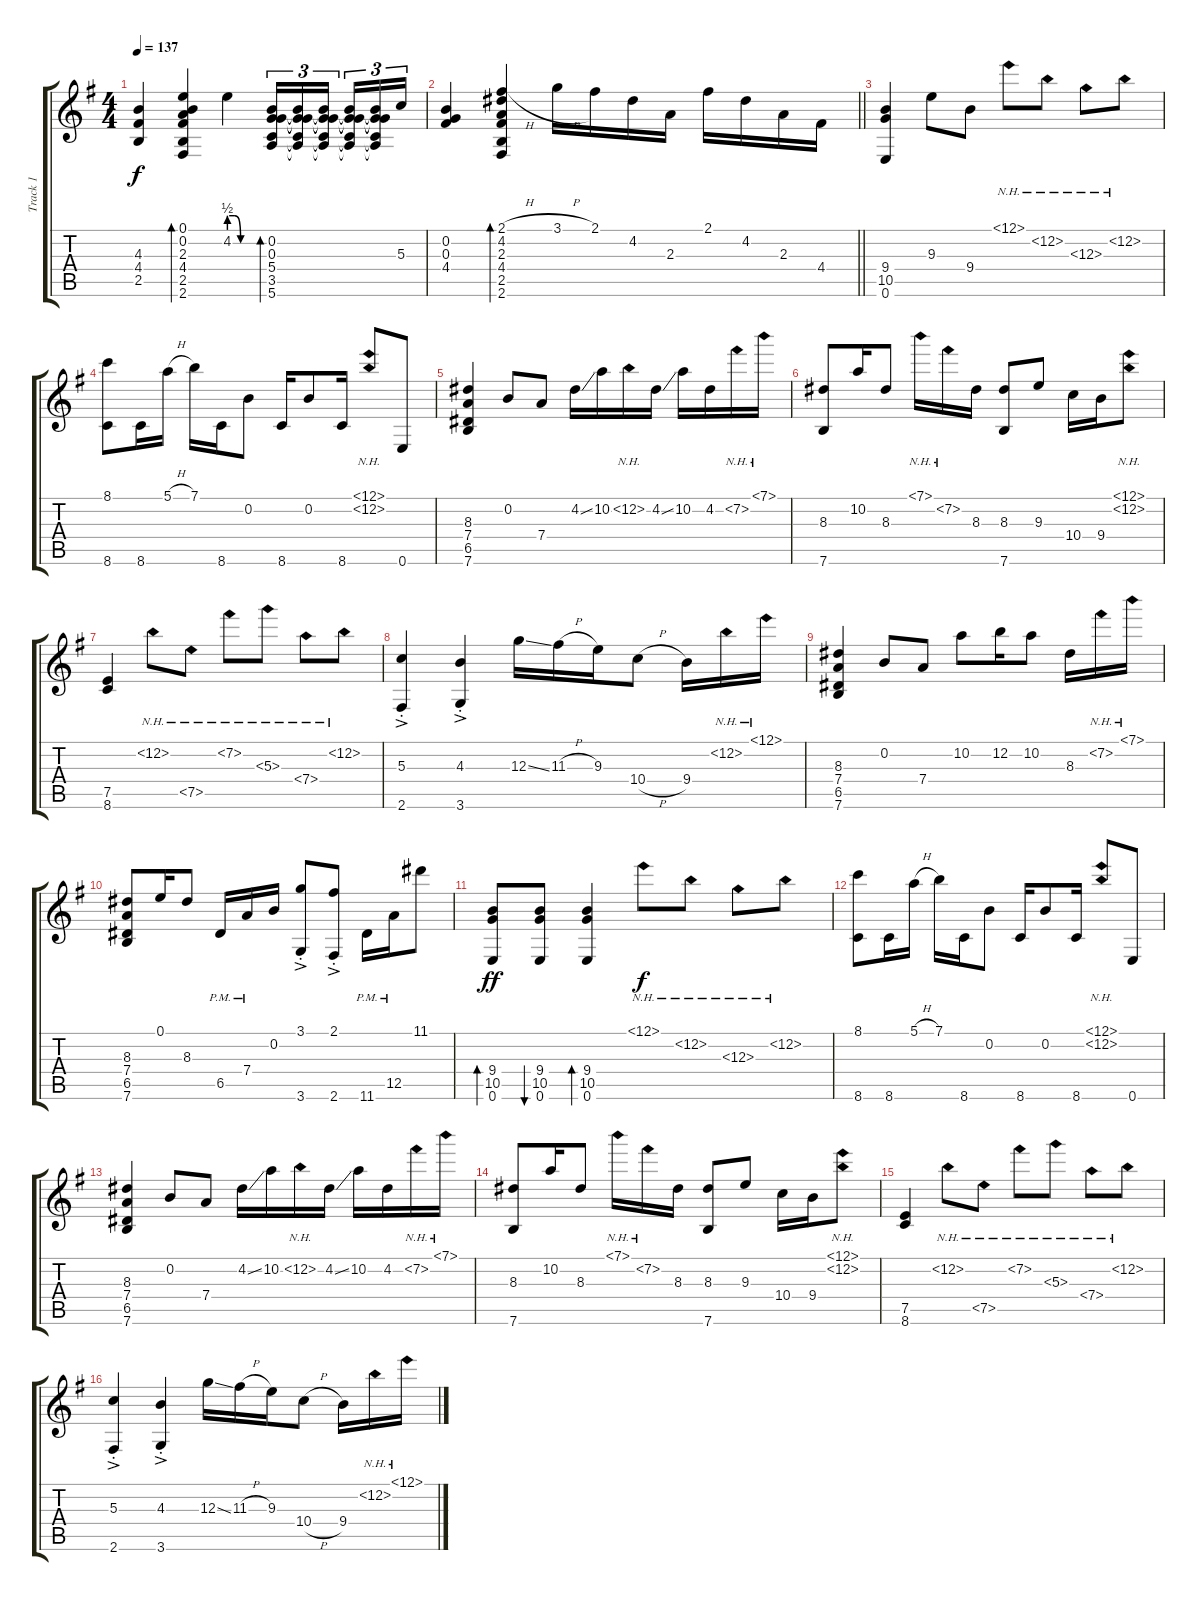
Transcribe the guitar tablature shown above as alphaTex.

\track ("Track 1" "Track 1") {instrument acousticguitarnylon}
\staff {score tabs}
\tuning (E4 B3 G3 D3 A2 E2) {hide}
\ts (4 4)
\tempo 137
\clef g2
\ks eminor
(4.3 4.4 2.5).4{dy f} (0.1 0.2 2.3 4.4 2.5 2.6).4{bd 480} 4.2{be (custom 0 2 15 2 30 0 60 0)}.4 (0.2 0.3 5.4 3.5 5.6).16{tu (3 2) bd 60} (0.2{t} 0.3{t} 5.4{t} 3.5{t} 5.6{t}).16{tu (3 2)} (0.2{t} 0.3{t} 5.4{t} 3.5{t} 5.6{t}).16{tu (3 2)} (0.2{t} 0.3{t} 5.4{t} 3.5{t} 5.6{t}).16{tu (3 2)} (0.2{t} 0.3{t} 5.4{t} 3.5{t} 5.6{t}).16{tu (3 2)} 5.3.16{tu (3 2)} |
\barLineRight lightlight
(0.2 0.3 4.4).4 (2.1{h} 4.2 2.3 4.4 2.5 2.6).4{bd 240} 3.1{h}.16 2.1.16 4.2.16 2.3.16 2.1.16 4.2.16 2.3.16 4.4.16 |
(9.4 10.5 0.6).4 9.3.8 9.4.8 12.1{nh}.8 12.2{nh}.8 12.3{nh}.8 12.2{nh}.8 |
(8.1 8.6).8 8.6.16 5.1{h}.16 7.1.16 8.6.16 0.2.8 8.6.16 0.2.8 8.6.16 (12.1{nh} 12.2{nh}).8 0.6.8 |
(8.3 7.4 6.5 7.6).4 0.2.8 7.4.8 4.2{ss}.16 10.2.16 12.2{nh}.16 4.2{ss}.16 10.2.16 4.2.16 7.2{nh}.16 7.1{nh}.16 |
(8.3 7.6).8 10.2.16 8.3.8 7.1{nh}.16 7.2{nh}.16 8.3.16 (8.3 7.6).8 9.3.8 10.4.16 9.4.16 (12.1{nh} 12.2{nh}).8 |
(7.5 8.6).4 12.2{nh}.8 7.5{nh}.8 7.2{nh}.8 5.3{nh}.8 7.4{nh}.8 12.2{nh}.8 |
(5.3{ac st} 2.6{ac st}).4 (4.3{ac st} 3.6{ac st}).4 12.3{ss}.16 11.3{h}.16 9.3.16 10.4{h}.8 9.4.16 12.2{nh}.16 12.1{nh}.16 |
(8.3 7.4 6.5 7.6).4 0.2.8 7.4.8 10.2.8 12.2.16 10.2.8 8.3.16 7.2{nh}.16 7.1{nh}.16 |
(8.3 7.4 6.5 7.6).8 0.1.16 8.3.8 6.5{pm}.16 7.4{pm}.16 0.2.16 (3.1{ac st} 3.6{ac st}).8 (2.1{ac st} 2.6{ac st}).8 11.6{pm}.16 12.5{pm}.16 11.1.8 |
(9.4 10.5 0.6).8{bd 60 dy ff} (9.4 10.5 0.6).8{bu 60} (9.4 10.5 0.6).4{bd 60} 12.1{nh}.8{dy f} 12.2{nh}.8 12.3{nh}.8 12.2{nh}.8 |
(8.1 8.6).8 8.6.16 5.1{h}.16 7.1.16 8.6.16 0.2.8 8.6.16 0.2.8 8.6.16 (12.1{nh} 12.2{nh}).8 0.6.8 |
(8.3 7.4 6.5 7.6).4 0.2.8 7.4.8 4.2{ss}.16 10.2.16 12.2{nh}.16 4.2{ss}.16 10.2.16 4.2.16 7.2{nh}.16 7.1{nh}.16 |
(8.3 7.6).8 10.2.16 8.3.8 7.1{nh}.16 7.2{nh}.16 8.3.16 (8.3 7.6).8 9.3.8 10.4.16 9.4.16 (12.1{nh} 12.2{nh}).8 |
(7.5 8.6).4 12.2{nh}.8 7.5{nh}.8 7.2{nh}.8 5.3{nh}.8 7.4{nh}.8 12.2{nh}.8 |
(5.3{ac st} 2.6{ac st}).4 (4.3{ac st} 3.6{ac st}).4 12.3{ss}.16 11.3{h}.16 9.3.16 10.4{h}.8 9.4.16 12.2{nh}.16 12.1{nh}.16
